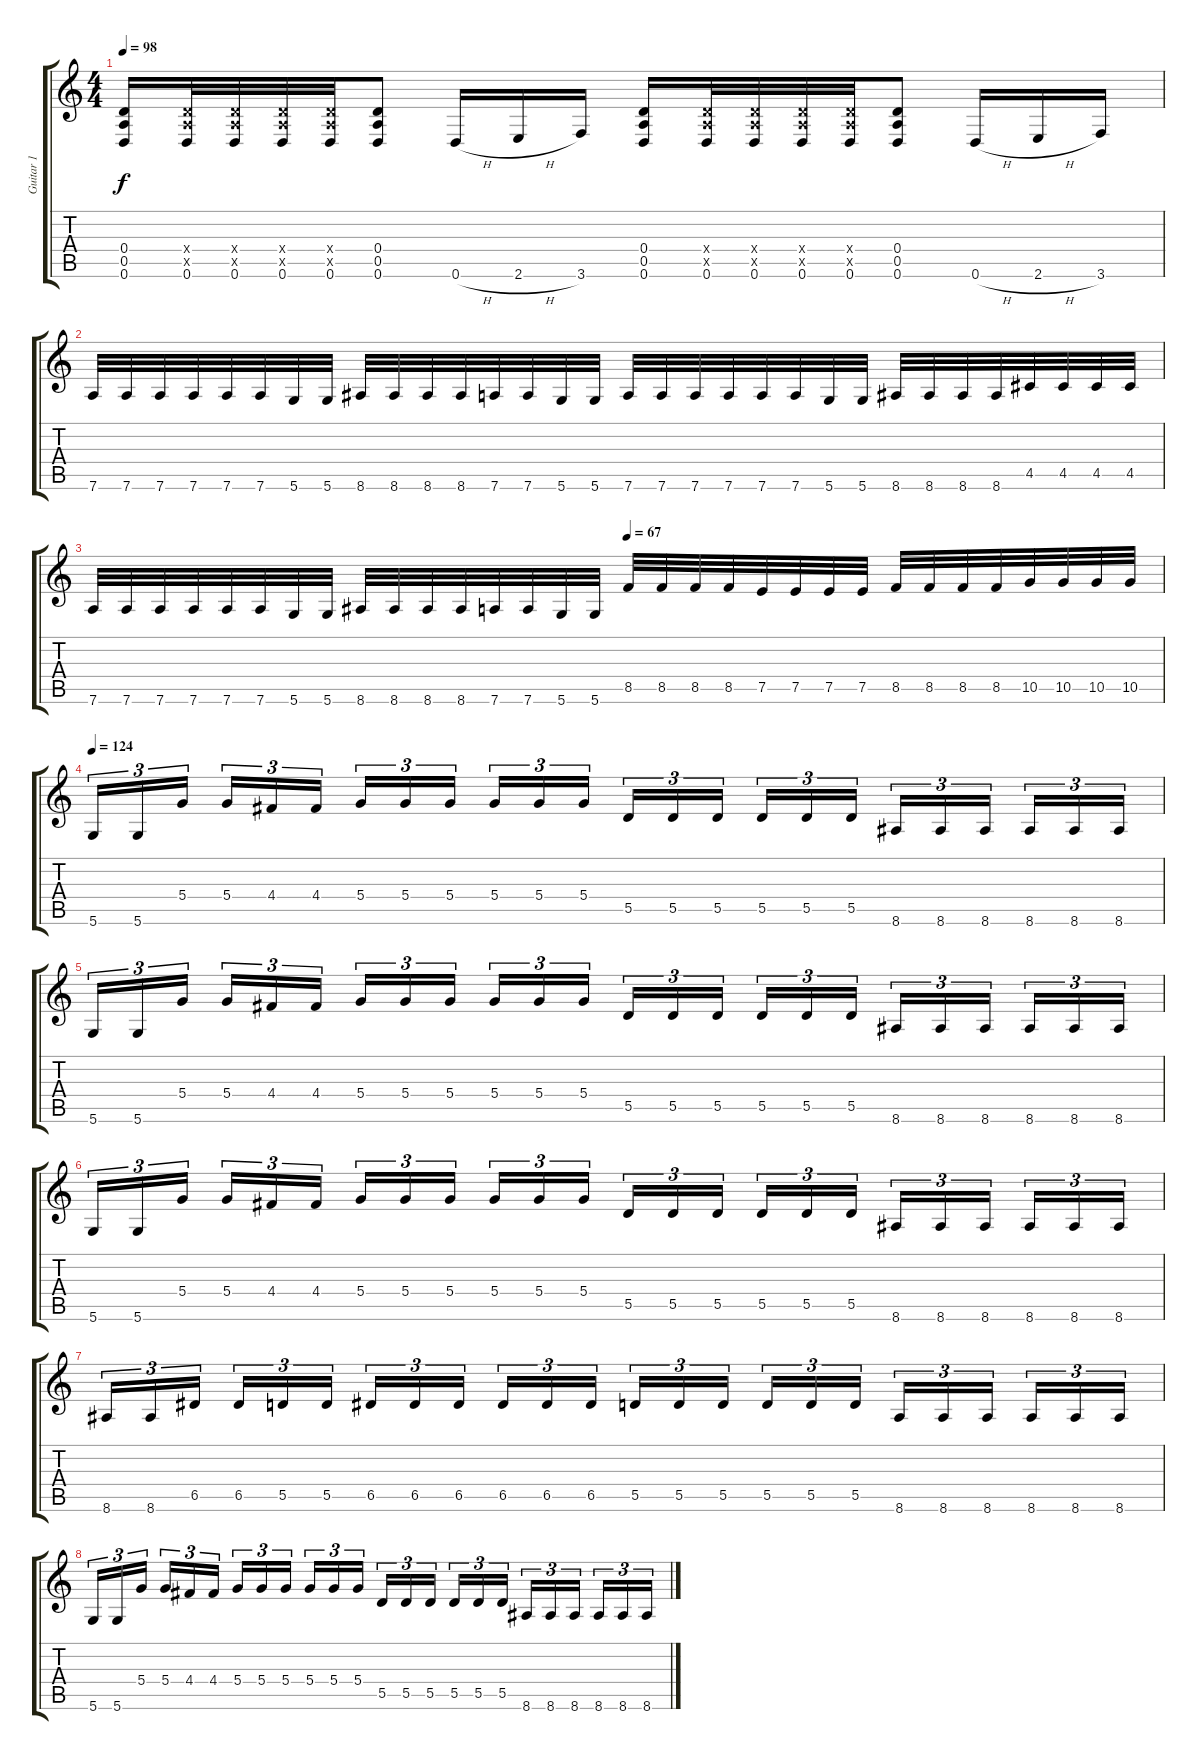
\track ("Guitar 1" "Guitar 1") {instrument distortionguitar}
\staff {score tabs}
\tuning (E4 B3 G3 D3 A2 D2) {hide}
\ts (4 4)
\tempo 98
\clef g2
\ks c
(0.4 0.5 0.6).16{dy f} (0.4{x} 0.5{x} 0.6).32 (0.4{x} 0.5{x} 0.6).32 (0.4{x} 0.5{x} 0.6).32 (0.4{x} 0.5{x} 0.6).32 (0.4 0.5 0.6).8 0.6{h}.16 2.6{h}.16 3.6.16 (0.4 0.5 0.6).16 (0.4{x} 0.5{x} 0.6).32 (0.4{x} 0.5{x} 0.6).32 (0.4{x} 0.5{x} 0.6).32 (0.4{x} 0.5{x} 0.6).32 (0.4 0.5 0.6).8 0.6{h}.16 2.6{h}.16 3.6.16 |
7.6.32 7.6.32 7.6.32 7.6.32 7.6.32 7.6.32 5.6.32 5.6.32 8.6.32 8.6.32 8.6.32 8.6.32 7.6.32 7.6.32 5.6.32 5.6.32 7.6.32 7.6.32 7.6.32 7.6.32 7.6.32 7.6.32 5.6.32 5.6.32 8.6.32 8.6.32 8.6.32 8.6.32 4.5.32 4.5.32 4.5.32 4.5.32 |
\tempo (67 0.5)
7.6.32 7.6.32 7.6.32 7.6.32 7.6.32 7.6.32 5.6.32 5.6.32 8.6.32 8.6.32 8.6.32 8.6.32 7.6.32 7.6.32 5.6.32 5.6.32 8.5.32 8.5.32 8.5.32 8.5.32 7.5.32 7.5.32 7.5.32 7.5.32 8.5.32 8.5.32 8.5.32 8.5.32 10.5.32 10.5.32 10.5.32 10.5.32 |
\tempo 124
5.6.16{tu (3 2)} 5.6.16{tu (3 2)} 5.4.16{tu (3 2)} 5.4.16{tu (3 2)} 4.4.16{tu (3 2)} 4.4.16{tu (3 2)} 5.4.16{tu (3 2)} 5.4.16{tu (3 2)} 5.4.16{tu (3 2)} 5.4.16{tu (3 2)} 5.4.16{tu (3 2)} 5.4.16{tu (3 2)} 5.5.16{tu (3 2)} 5.5.16{tu (3 2)} 5.5.16{tu (3 2)} 5.5.16{tu (3 2)} 5.5.16{tu (3 2)} 5.5.16{tu (3 2)} 8.6.16{tu (3 2)} 8.6.16{tu (3 2)} 8.6.16{tu (3 2)} 8.6.16{tu (3 2)} 8.6.16{tu (3 2)} 8.6.16{tu (3 2)} |
5.6.16{tu (3 2)} 5.6.16{tu (3 2)} 5.4.16{tu (3 2)} 5.4.16{tu (3 2)} 4.4.16{tu (3 2)} 4.4.16{tu (3 2)} 5.4.16{tu (3 2)} 5.4.16{tu (3 2)} 5.4.16{tu (3 2)} 5.4.16{tu (3 2)} 5.4.16{tu (3 2)} 5.4.16{tu (3 2)} 5.5.16{tu (3 2)} 5.5.16{tu (3 2)} 5.5.16{tu (3 2)} 5.5.16{tu (3 2)} 5.5.16{tu (3 2)} 5.5.16{tu (3 2)} 8.6.16{tu (3 2)} 8.6.16{tu (3 2)} 8.6.16{tu (3 2)} 8.6.16{tu (3 2)} 8.6.16{tu (3 2)} 8.6.16{tu (3 2)} |
5.6.16{tu (3 2)} 5.6.16{tu (3 2)} 5.4.16{tu (3 2)} 5.4.16{tu (3 2)} 4.4.16{tu (3 2)} 4.4.16{tu (3 2)} 5.4.16{tu (3 2)} 5.4.16{tu (3 2)} 5.4.16{tu (3 2)} 5.4.16{tu (3 2)} 5.4.16{tu (3 2)} 5.4.16{tu (3 2)} 5.5.16{tu (3 2)} 5.5.16{tu (3 2)} 5.5.16{tu (3 2)} 5.5.16{tu (3 2)} 5.5.16{tu (3 2)} 5.5.16{tu (3 2)} 8.6.16{tu (3 2)} 8.6.16{tu (3 2)} 8.6.16{tu (3 2)} 8.6.16{tu (3 2)} 8.6.16{tu (3 2)} 8.6.16{tu (3 2)} |
8.6.16{tu (3 2)} 8.6.16{tu (3 2)} 6.5.16{tu (3 2)} 6.5.16{tu (3 2)} 5.5.16{tu (3 2)} 5.5.16{tu (3 2)} 6.5.16{tu (3 2)} 6.5.16{tu (3 2)} 6.5.16{tu (3 2)} 6.5.16{tu (3 2)} 6.5.16{tu (3 2)} 6.5.16{tu (3 2)} 5.5.16{tu (3 2)} 5.5.16{tu (3 2)} 5.5.16{tu (3 2)} 5.5.16{tu (3 2)} 5.5.16{tu (3 2)} 5.5.16{tu (3 2)} 8.6.16{tu (3 2)} 8.6.16{tu (3 2)} 8.6.16{tu (3 2)} 8.6.16{tu (3 2)} 8.6.16{tu (3 2)} 8.6.16{tu (3 2)} |
5.6.16{tu (3 2)} 5.6.16{tu (3 2)} 5.4.16{tu (3 2)} 5.4.16{tu (3 2)} 4.4.16{tu (3 2)} 4.4.16{tu (3 2)} 5.4.16{tu (3 2)} 5.4.16{tu (3 2)} 5.4.16{tu (3 2)} 5.4.16{tu (3 2)} 5.4.16{tu (3 2)} 5.4.16{tu (3 2)} 5.5.16{tu (3 2)} 5.5.16{tu (3 2)} 5.5.16{tu (3 2)} 5.5.16{tu (3 2)} 5.5.16{tu (3 2)} 5.5.16{tu (3 2)} 8.6.16{tu (3 2)} 8.6.16{tu (3 2)} 8.6.16{tu (3 2)} 8.6.16{tu (3 2)} 8.6.16{tu (3 2)} 8.6.16{tu (3 2)}
